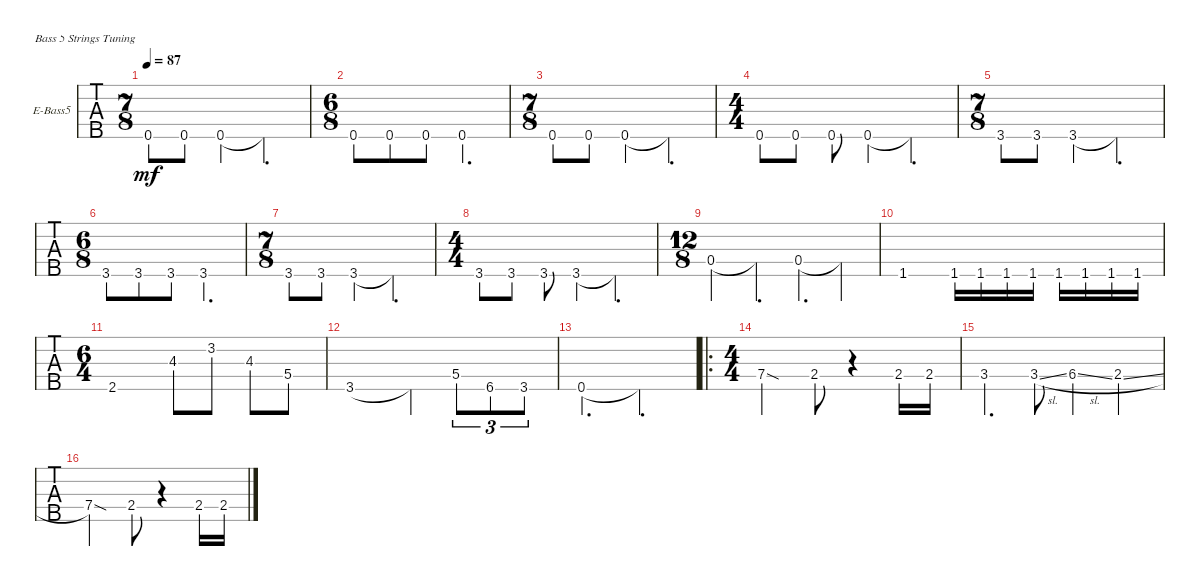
\defaultSystemsLayout 4
\bracketExtendMode groupsimilarinstruments
\firstSystemTrackNameOrientation horizontal
\otherSystemsTrackNameOrientation horizontal
\track ("Electric Bass" "E-Bass5") {instrument electricbassfinger}
\staff {tabs}
\tuning (G2 D2 A1 E1 B0)
\ts (7 8)
\tempo 87
\clef f4
\ks c
0.5.8{dy mf} 0.5.8 0.5.4 0.5{t}.4{d} |
\ts (6 8)
0.5.8 0.5.8 0.5.8 0.5.4{d} |
\ts (7 8)
0.5.8 0.5.8 0.5.4 0.5{t}.4{d} |
\ts (4 4)
0.5.8 0.5.8 0.5.8 0.5.4 0.5{t}.4{d} |
\ts (7 8)
3.5.8 3.5.8 3.5.4 3.5{t}.4{d} |
\ts (6 8)
3.5.8 3.5.8 3.5.8 3.5.4{d} |
\ts (7 8)
3.5.8 3.5.8 3.5.4 3.5{t}.4{d} |
\ts (4 4)
3.5.8 3.5.8 3.5.8 3.5.4 3.5{t}.4{d} |
\ts (12 8)
0.4.2 0.4{t}.4{d} 0.4.4{d} 0.4{t}.4 |
1.5.1 1.5.16 1.5.16{beam merge} 1.5.16 1.5.16{beam split} 1.5.16 1.5.16 1.5.16 1.5.16 |
\ts (6 4)
2.5.1 4.3.8 3.2.8 4.3.8 5.4.8 |
3.5.1 3.5{t}.4 5.4.8{tu (3 2)} 6.5.8{tu (3 2)} 3.5.8{tu (3 2)} |
0.5.2{d} 0.5{t}.2{d} |
\ro
\ts (4 4)
7.4{sod}.2 2.4{st}.8 r.4 2.4.16 2.4.16 |
3.4.4{d} 3.4{sl}.8 6.4{sl}.4 2.4{sl}.4 |
7.4{sod}.2 2.4{st}.8 r.4 2.4.16 2.4.16
